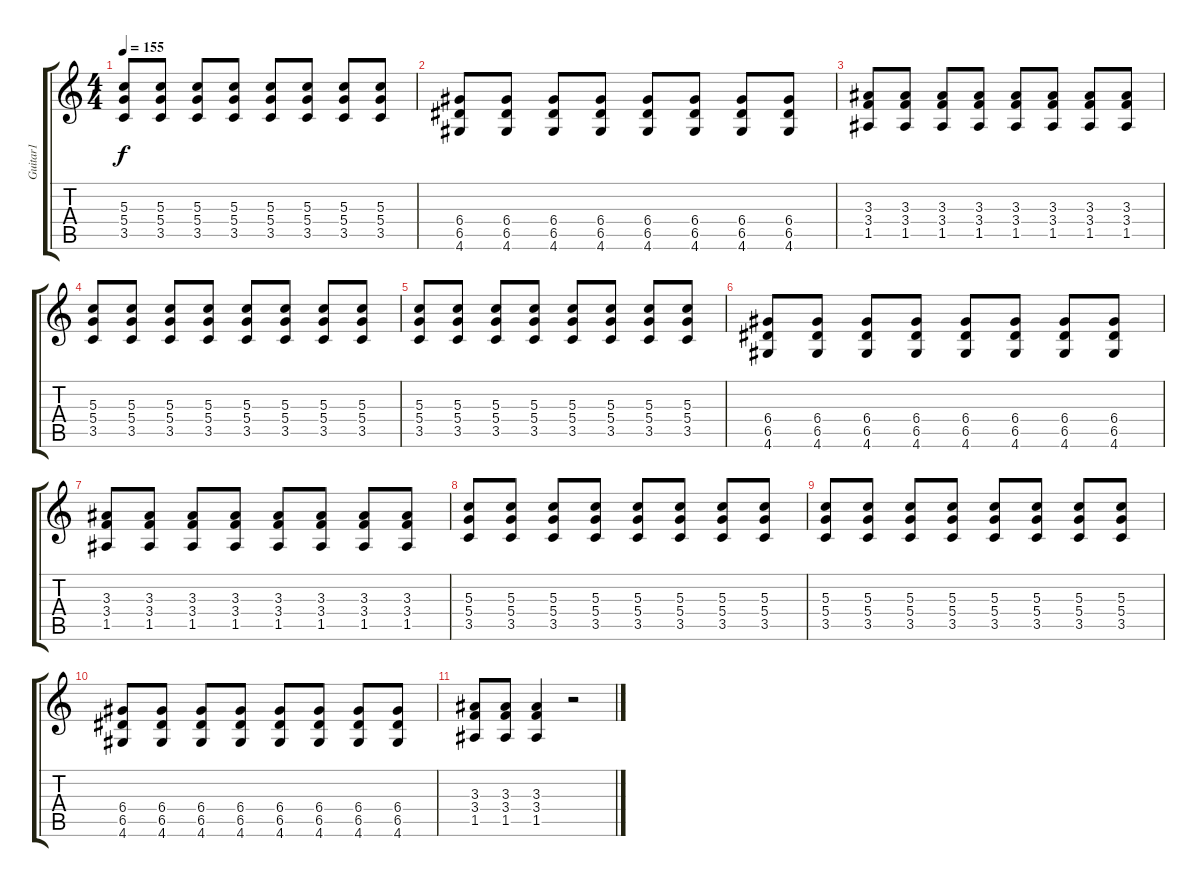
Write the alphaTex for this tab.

\track ("Guitar1" "Guitar1") {instrument distortionguitar}
\staff {score tabs}
\tuning (E4 B3 G3 D3 A2 E2) {hide}
\ts (4 4)
\tempo 155
\clef g2
\ks c
(5.3 5.4 3.5).8{dy f} (5.3 5.4 3.5).8 (5.3 5.4 3.5).8 (5.3 5.4 3.5).8 (5.3 5.4 3.5).8 (5.3 5.4 3.5).8 (5.3 5.4 3.5).8 (5.3 5.4 3.5).8 |
(6.4 6.5 4.6).8 (6.4 6.5 4.6).8 (6.4 6.5 4.6).8 (6.4 6.5 4.6).8 (6.4 6.5 4.6).8 (6.4 6.5 4.6).8 (6.4 6.5 4.6).8 (6.4 6.5 4.6).8 |
(3.3 3.4 1.5).8 (3.3 3.4 1.5).8 (3.3 3.4 1.5).8 (3.3 3.4 1.5).8 (3.3 3.4 1.5).8 (3.3 3.4 1.5).8 (3.3 3.4 1.5).8 (3.3 3.4 1.5).8 |
(5.3 5.4 3.5).8 (5.3 5.4 3.5).8 (5.3 5.4 3.5).8 (5.3 5.4 3.5).8 (5.3 5.4 3.5).8 (5.3 5.4 3.5).8 (5.3 5.4 3.5).8 (5.3 5.4 3.5).8 |
(5.3 5.4 3.5).8 (5.3 5.4 3.5).8 (5.3 5.4 3.5).8 (5.3 5.4 3.5).8 (5.3 5.4 3.5).8 (5.3 5.4 3.5).8 (5.3 5.4 3.5).8 (5.3 5.4 3.5).8 |
(6.4 6.5 4.6).8 (6.4 6.5 4.6).8 (6.4 6.5 4.6).8 (6.4 6.5 4.6).8 (6.4 6.5 4.6).8 (6.4 6.5 4.6).8 (6.4 6.5 4.6).8 (6.4 6.5 4.6).8 |
(3.3 3.4 1.5).8 (3.3 3.4 1.5).8 (3.3 3.4 1.5).8 (3.3 3.4 1.5).8 (3.3 3.4 1.5).8 (3.3 3.4 1.5).8 (3.3 3.4 1.5).8 (3.3 3.4 1.5).8 |
(5.3 5.4 3.5).8 (5.3 5.4 3.5).8 (5.3 5.4 3.5).8 (5.3 5.4 3.5).8 (5.3 5.4 3.5).8 (5.3 5.4 3.5).8 (5.3 5.4 3.5).8 (5.3 5.4 3.5).8 |
(5.3 5.4 3.5).8 (5.3 5.4 3.5).8 (5.3 5.4 3.5).8 (5.3 5.4 3.5).8 (5.3 5.4 3.5).8 (5.3 5.4 3.5).8 (5.3 5.4 3.5).8 (5.3 5.4 3.5).8 |
(6.4 6.5 4.6).8 (6.4 6.5 4.6).8 (6.4 6.5 4.6).8 (6.4 6.5 4.6).8 (6.4 6.5 4.6).8 (6.4 6.5 4.6).8 (6.4 6.5 4.6).8 (6.4 6.5 4.6).8 |
(3.3 3.4 1.5).8 (3.3 3.4 1.5).8 (3.3 3.4 1.5).4 r.2
